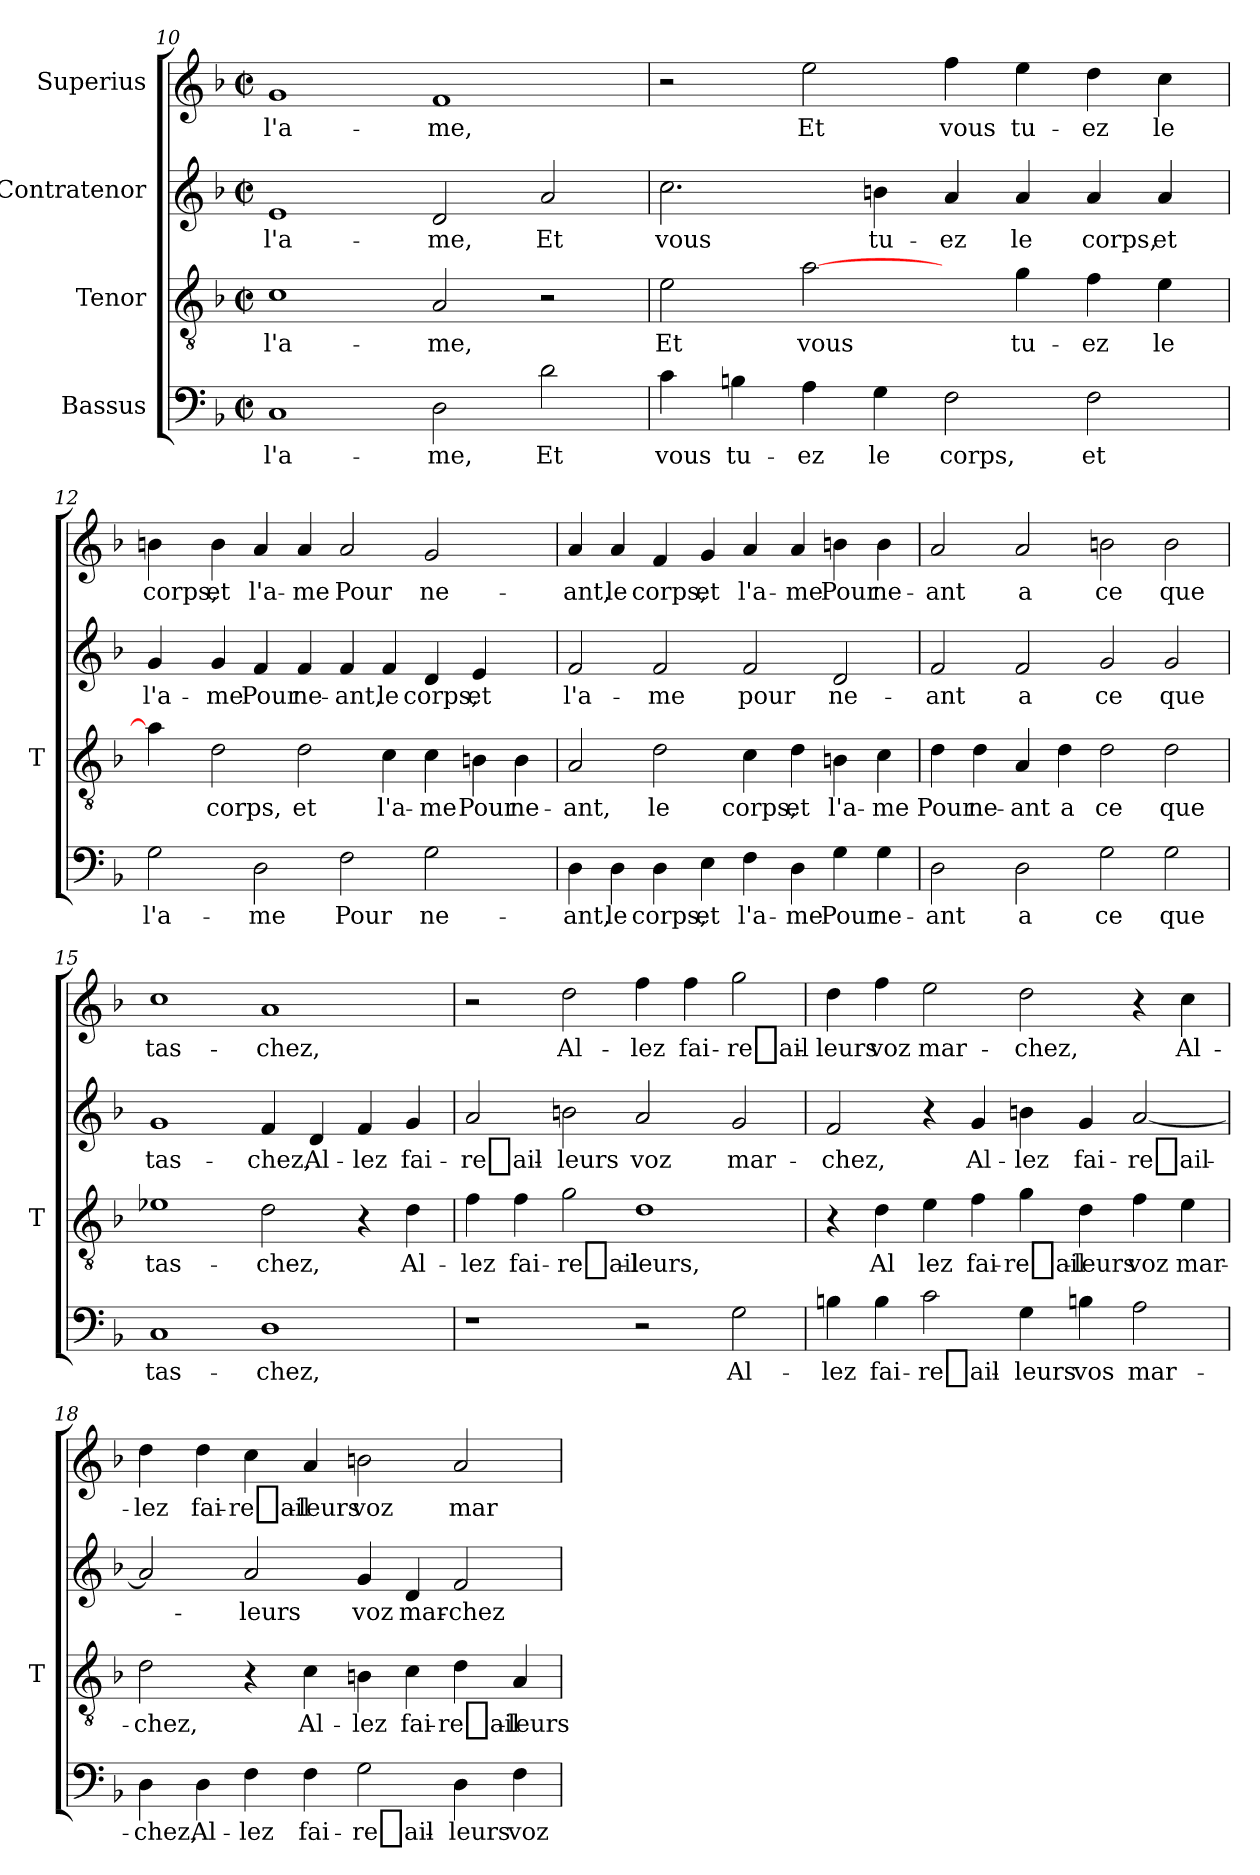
**kern	**text	**kern	**text	**kern	**text	**kern	**text
*part4	*part4	*part3	*part3	*part2	*part2	*part1	*part1
*staff4	*staff4	*staff3	*staff3	*staff2	*staff2	*staff1	*staff1
*I"Bassus	*	*I"Tenor	*	*I"Contratenor	*	*I"Superius	*
*	*	*I'T	*	*	*	*	*
*clefF4	*	*clefGv2	*	*clefG2	*	*clefG2	*
*k[b-]	*	*k[b-]	*	*k[b-]	*	*k[b-]	*
*F:	*	*F:	*	*F:	*	*F:	*
*M2/2	*	*M2/2	*	*M2/2	*	*M2/2	*
*met(c|)	*	*met(c|)	*	*met(c|)	*	*met(c|)	*
=10	=10	=10	=10	=10	=10	=10	=10
1C	l'a-	1c	l'a-	1e	l'a-	1g	l'a-
2D	-me,	2A	-me,	2d	-me,	1f	-me,
2d	-Et	2r	.	2a	-Et	.	.
=11	=11	=11	=11	=11	=11	=11	=11
4c	-vous	2e	-Et	2.cc	-vous	2r	.
4Bn	tu-	.	.	.	.	.	.
4A	-ez	[2a	-vous	.	.	2ee	-Et
4G	-le	.	.	4bn	tu-	.	.
2F	-corps,	4ryy	.	4a	-ez	4ff	-vous
.	.	4g	tu-	4a	-le	4ee	tu-
2F	-et	4f	-ez	4a	-corps,	4dd	-ez
.	.	4e	-le	4a	-et	4cc	-le
=12	=12	=12	=12	=12	=12	=12	=12
2G	l'a-	4a]	.	4g	l'a-	4bn	-corps,
.	.	2d	-corps,	4g	-me	4b	-et
2D	-me	.	.	4f	-Pour	4a	l'a-
.	.	2d	-et	4f	ne-	4a	-me
2F	-Pour	.	.	4f	-ant,	2a	-Pour
.	.	4c	l'a-	4f	-le	.	.
2G	ne-	4c	-me	4d	-corps,	2g	ne-
.	.	4B	-Pour	4e	-et	.	.
4ryy	.	4B	ne-	4ryy	.	4ryy	.
=13	=13	=13	=13	=13	=13	=13	=13
4D	-ant,	2A	-ant,	2f	l'a-	4a	-ant,
4D	-le	.	.	.	.	4a	-le
4D	-corps,	2d	-le	2f	-me	4f	-corps,
4E	-et	.	.	.	.	4g	-et
4F	l'a-	4c	-corps,	2f	-pour	4a	l'a-
4D	-me	4d	-et	.	.	4a	-me
4G	-Pour	4B	l'a-	2d	ne-	4bn	-Pour
4G	ne-	4c	-me	.	.	4b	ne-
!!LO:PB:g=z
=14	=14	=14	=14	=14	=14	=14	=14
2D	-ant	4d	-Pour	2f	-ant	2a	-ant
.	.	4d	ne-	.	.	.	.
2D	-a	4A	-ant	2f	-a	2a	-a
.	.	4d	-a	.	.	.	.
2G	-ce	2d	-ce	2g	-ce	2bn	-ce
2G	-que	2d	-que	2g	-que	2b	-que
=15	=15	=15	=15	=15	=15	=15	=15
1C	tas-	1e-X	tas-	1g	tas-	1cc	tas-
1D	-chez,	2d	-chez,	4f	-chez,	1a	-chez,
.	.	.	.	4d	Al-	.	.
.	.	4r	.	4f	-lez	.	.
.	.	4d	Al-	4g	fai-	.	.
=16	=16	=16	=16	=16	=16	=16	=16
1r	.	4f	-lez	2a	re_ail-	2r	.
.	.	4f	fai-	.	.	.	.
.	.	2g	re_ail-	2bn	-leurs	2dd	Al-
2r	.	1d	-leurs,	2a	-voz	4ff	-lez
.	.	.	.	.	.	4ff	fai-
2G	Al-	.	.	2g	mar-	2gg	re_ail-
=17	=17	=17	=17	=17	=17	=17	=17
4Bn	-lez	4r	.	2f	-chez,	4dd	-leurs
4B	fai-	4d	-Al	.	.	4ff	-voz
2c	re_ail-	4e	-lez	4r	.	2ee	mar-
.	.	4f	fai-	4g	Al-	.	.
4G	-leurs	4g	re_ail-	4bn	-lez	2dd	-chez,
4Bn	-vos	4d	-leurs	4g	fai-	.	.
2A	mar-	4f	-voz	[2a	re_ail-	4r	.
.	.	4e	mar-	.	.	4cc	Al-
=18	=18	=18	=18	=18	=18	=18	=18
4D	-chez,	2d	-chez,	2a]	.	4dd	-lez
4D	Al-	.	.	.	.	4dd	fai-
4F	-lez	4r	.	2a	-leurs	4cc	re_ail-
4F	fai-	4c	Al-	.	.	4a	-leurs
2G	re_ail-	4B	-lez	4g	-voz	2bn	-voz
.	.	4c	fai-	4d	mar-	.	.
4D	-leurs	4d	re_ail-	2f	-chez	2a	mar-
4F	-voz	4A	-leurs	.	.	.	.
=	=	=	=	=	=	=	=
*-	*-	*-	*-	*-	*-	*-	*-
